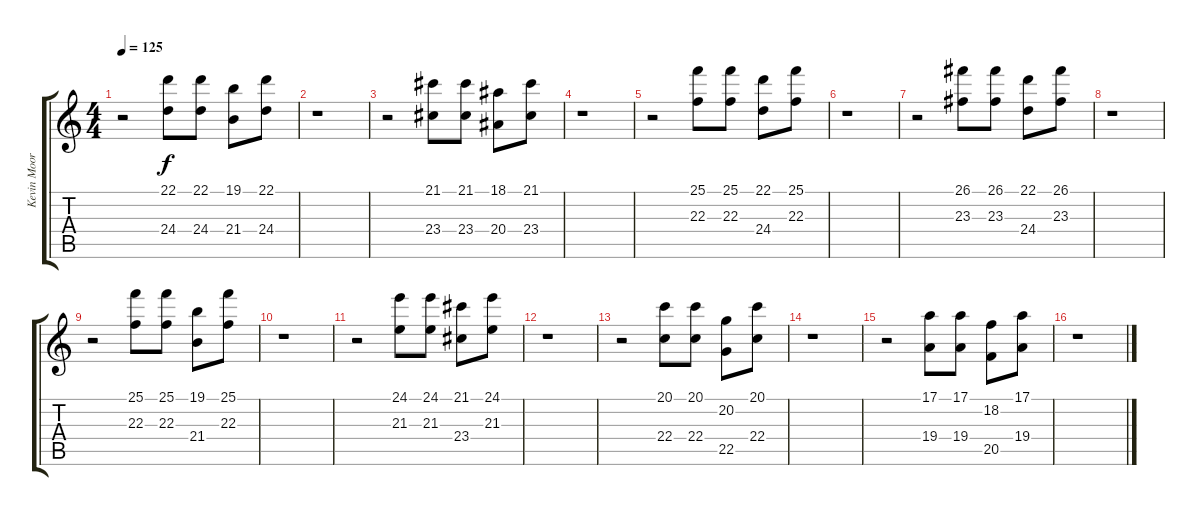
\track ("Kevin Moore" "Kevin Moor") {instrument fx7echoes}
\staff {score tabs}
\tuning (E4 B3 G3 D3 A2 E2) {hide}
\ts (4 4)
\tempo 125
\clef g2
\ks c
r.2{dy f} (22.1 24.4).8 (22.1 24.4).8 (19.1 21.4).8 (22.1 24.4).8 |
r.1 |
r.2 (21.1 23.4).8 (21.1 23.4).8 (18.1 20.4).8 (21.1 23.4).8 |
r.1 |
r.2 (25.1 22.3).8 (25.1 22.3).8 (22.1 24.4).8 (25.1 22.3).8 |
r.1 |
r.2 (26.1 23.3).8 (26.1 23.3).8 (22.1 24.4).8 (26.1 23.3).8 |
r.1 |
r.2 (25.1 22.3).8 (25.1 22.3).8 (19.1 21.4).8 (25.1 22.3).8 |
r.1 |
r.2 (24.1 21.3).8 (24.1 21.3).8 (21.1 23.4).8 (24.1 21.3).8 |
r.1 |
r.2 (20.1 22.4).8 (20.1 22.4).8 (20.2 22.5).8 (20.1 22.4).8 |
r.1 |
r.2 (17.1 19.4).8 (17.1 19.4).8 (18.2 20.5).8 (17.1 19.4).8 |
r.1
